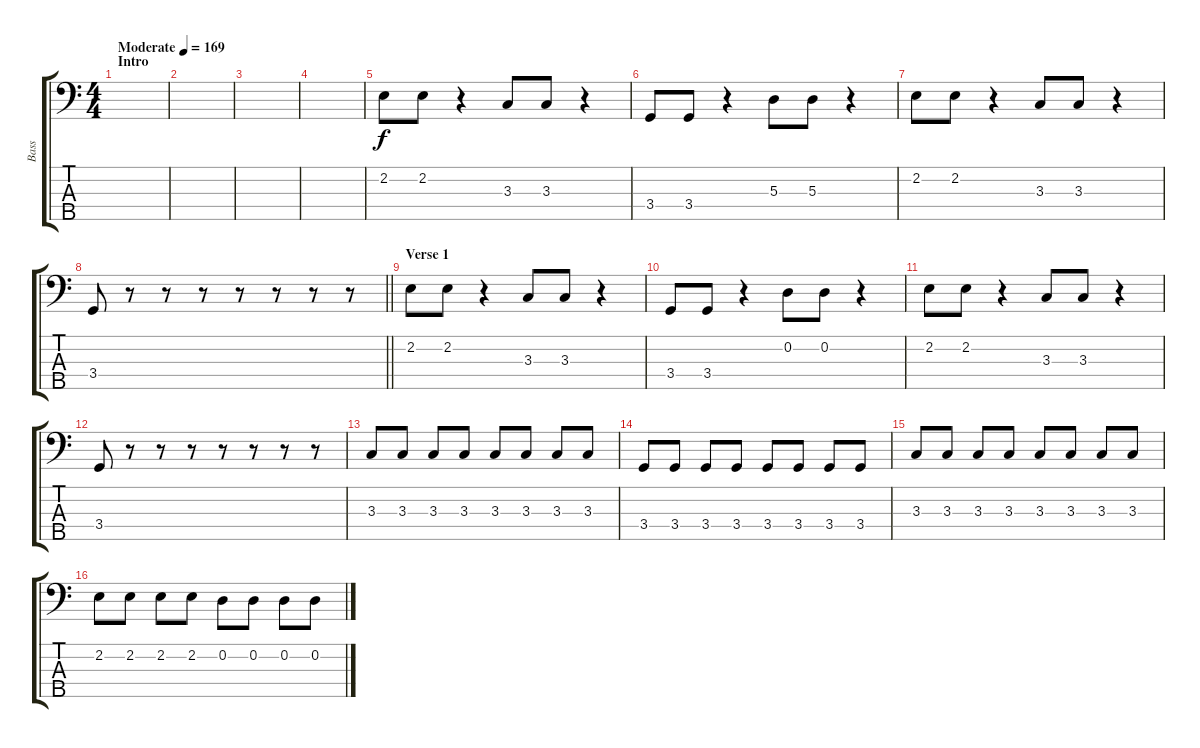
\track ("Bass" "Bass") {instrument electricbassfinger}
\staff {score tabs}
\tuning (G2 D2 A1 E1 B0) {hide}
\ts (4 4)
\section ("" "Intro")
\tempo (169 "Moderate")
\clef f4
\ks c
|
|
|
|
2.2.8 2.2.8 r.4 3.3.8 3.3.8 r.4 |
3.4.8 3.4.8 r.4 5.3.8 5.3.8 r.4 |
2.2.8 2.2.8 r.4 3.3.8 3.3.8 r.4 |
\barLineRight lightlight
3.4.8 r.8 r.8 r.8 r.8 r.8 r.8 r.8 |
\section ("" "Verse 1")
2.2.8 2.2.8 r.4 3.3.8 3.3.8 r.4 |
3.4.8 3.4.8 r.4 0.2.8 0.2.8 r.4 |
2.2.8 2.2.8 r.4 3.3.8 3.3.8 r.4 |
3.4.8 r.8 r.8 r.8 r.8 r.8 r.8 r.8 |
3.3.8 3.3.8 3.3.8 3.3.8 3.3.8 3.3.8 3.3.8 3.3.8 |
3.4.8 3.4.8 3.4.8 3.4.8 3.4.8 3.4.8 3.4.8 3.4.8 |
3.3.8 3.3.8 3.3.8 3.3.8 3.3.8 3.3.8 3.3.8 3.3.8 |
2.2.8 2.2.8 2.2.8 2.2.8 0.2.8 0.2.8 0.2.8 0.2.8
